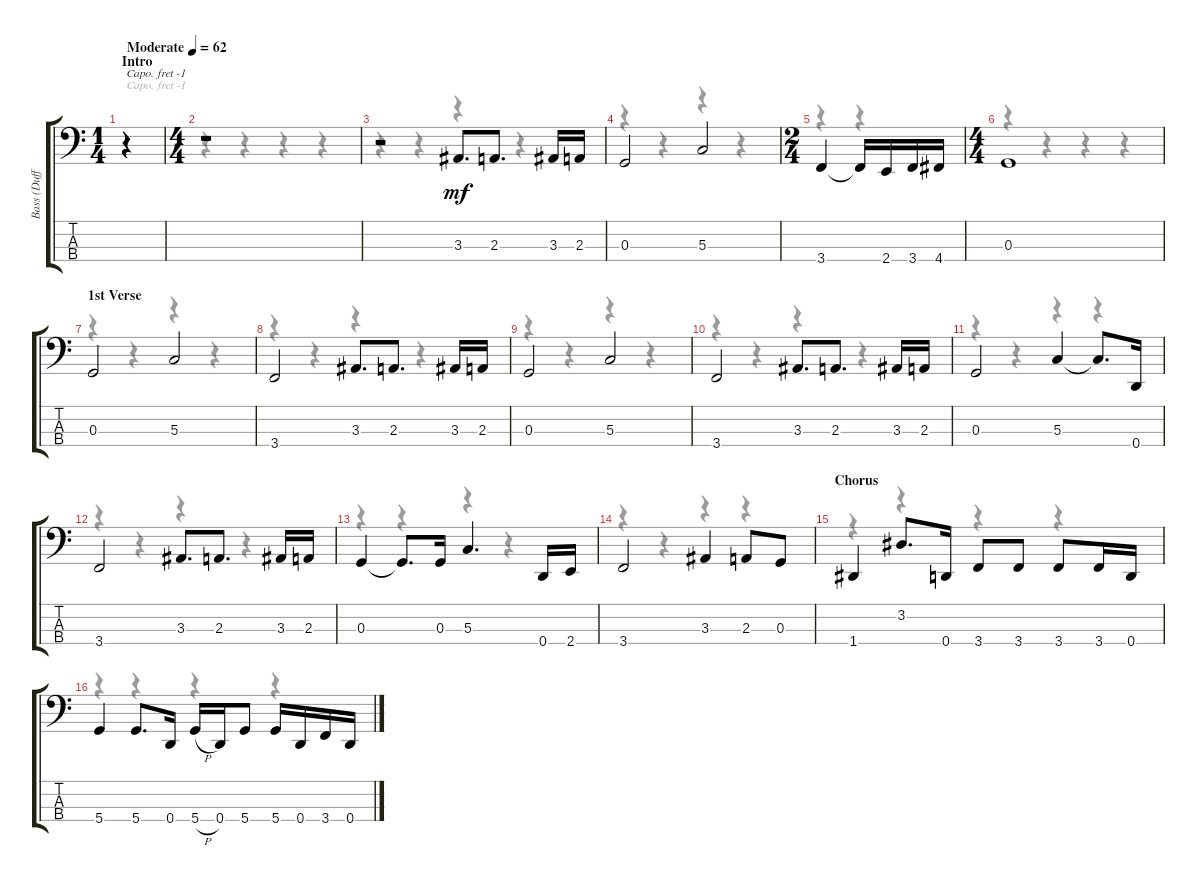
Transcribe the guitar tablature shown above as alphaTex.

\track ("Bass (Duff)" "Bass (Duff") {instrument electricbasspick}
\staff {score tabs}
\capo -1
\tuning (Gb2 Db2 Ab1 Eb1) {hide}
\voice
\ts (1 4)
\section ("" "Intro")
\tempo (62 "Moderate")
\clef f4
\ks c
r.4{dy mf instrument electricbasspick} |
\ts (4 4)
r.1 |
r.2 3.3.8{d} 2.3.8{d} 3.3.16 2.3.16 |
0.3.2 5.3.2 |
\ts (2 4)
3.4.4 3.4{t}.16 2.4.16 3.4.16 4.4.16 |
\ts (4 4)
0.3.1 |
\section ("" "1st Verse")
0.3.2 5.3.2 |
3.4.2 3.3.8{d} 2.3.8{d} 3.3.16 2.3.16 |
0.3.2 5.3.2 |
3.4.2 3.3.8{d} 2.3.8{d} 3.3.16 2.3.16 |
0.3.2 5.3.4 5.3{t}.8{d} 0.4.16 |
3.4.2 3.3.8{d} 2.3.8{d} 3.3.16 2.3.16 |
0.3.4 0.3{t}.8{d} 0.3.16 5.3.4{d} 0.4.16 2.4.16 |
3.4.2 3.3.4 2.3.8 0.3.8 |
\section ("" "Chorus")
1.4.4 3.2.8{d} 0.4.16 3.4.8 3.4.8 3.4.8 3.4.16 0.4.16 |
5.4.4 5.4.8{d} 0.4.16 5.4{h}.16 0.4.16 5.4.8 5.4.16 0.4.16 3.4.16 0.4.16
\voice
\clef f4
\ottava regular
\simile none
\ks c
r.4{dy f} |
r.4 r.4 r.4 r.4 |
r.4 r.4 r.4 r.4 |
r.4 r.4 r.4 r.4 |
r.4 r.4 |
r.4 r.4 r.4 r.4 |
r.4 r.4 r.4 r.4 |
r.4 r.4 r.4 r.4 |
r.4 r.4 r.4 r.4 |
r.4 r.4 r.4 r.4 |
r.4 r.4 r.4 r.4 |
r.4 r.4 r.4 r.4 |
r.4 r.4 r.4 r.4 |
r.4 r.4 r.4 r.4 |
r.4 r.4 r.4 r.4 |
r.4 r.4 r.4 r.4
